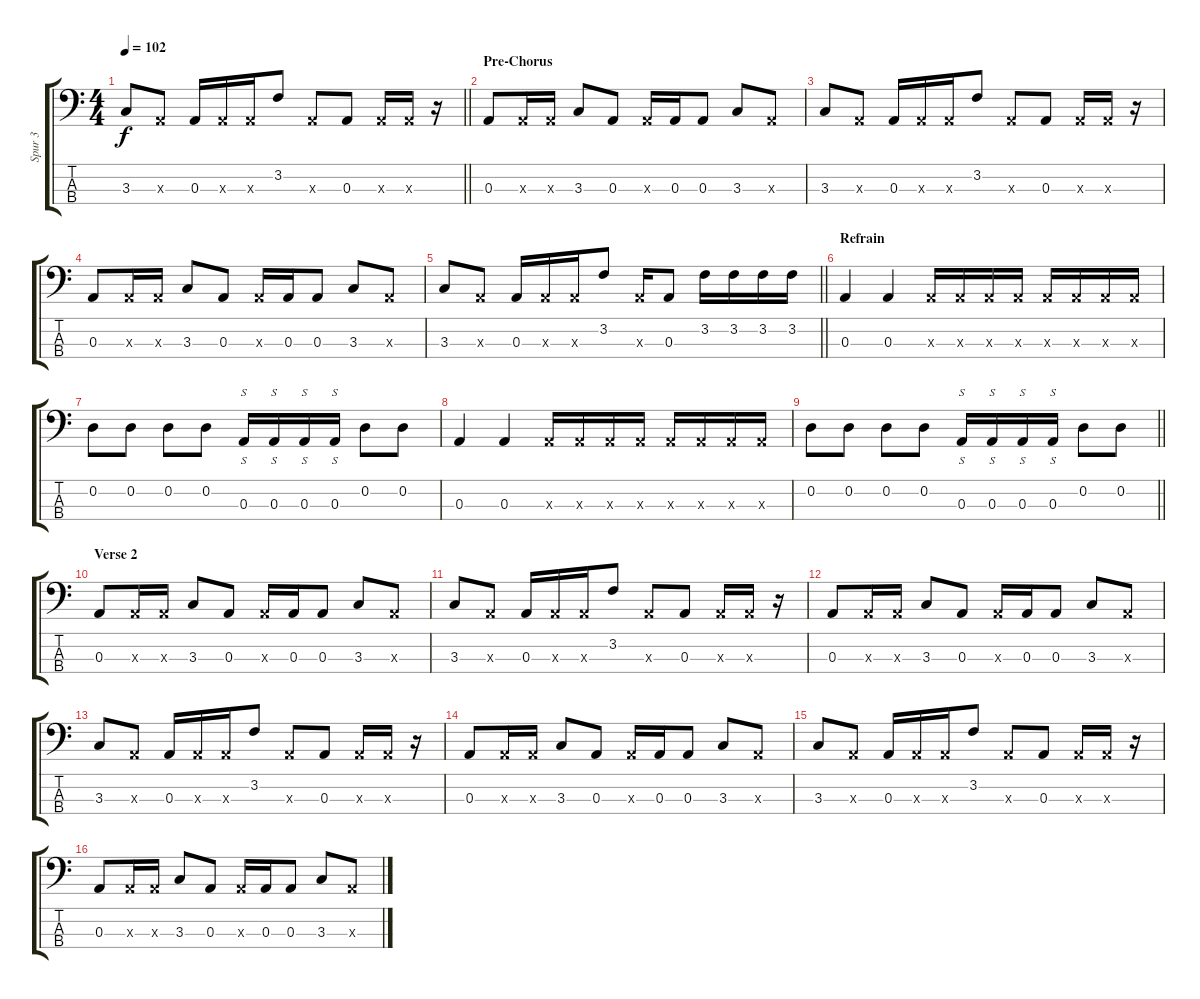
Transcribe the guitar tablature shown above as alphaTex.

\track ("Spur 3" "Spur 3") {instrument electricbassfinger}
\staff {score tabs}
\tuning (G2 D2 A1 E1) {hide}
\ts (4 4)
\tempo 102
\clef f4
\barLineRight lightlight
\ks c
3.3.8{dy f} 0.3{x}.8 0.3.16 0.3{x}.16 0.3{x}.16 3.2.8 0.3{x}.8 0.3.8 0.3{x}.16 0.3{x}.16 r.16 |
\section ("" "Pre-Chorus")
0.3.8{instrument electricbassfinger} 0.3{x}.16 0.3{x}.16 3.3.8 0.3.8 0.3{x}.16 0.3.16 0.3.8 3.3.8 0.3{x}.8 |
3.3.8 0.3{x}.8 0.3.16 0.3{x}.16 0.3{x}.16 3.2.8 0.3{x}.8 0.3.8 0.3{x}.16 0.3{x}.16 r.16 |
0.3.8 0.3{x}.16 0.3{x}.16 3.3.8 0.3.8 0.3{x}.16 0.3.16 0.3.8 3.3.8 0.3{x}.8 |
\barLineRight lightlight
3.3.8 0.3{x}.8 0.3.16 0.3{x}.16 0.3{x}.16 3.2.8 0.3{x}.16 0.3.8 3.2.16 3.2.16 3.2.16 3.2.16 |
\section ("" "Refrain")
0.3.4{instrument electricbassfinger} 0.3.4 0.3{x}.16 0.3{x}.16 0.3{x}.16 0.3{x}.16 0.3{x}.16 0.3{x}.16 0.3{x}.16 0.3{x}.16 |
0.2.8 0.2.8 0.2.8 0.2.8 0.3.16{s} 0.3.16{s} 0.3.16{s} 0.3.16{s} 0.2.8 0.2.8 |
0.3.4 0.3.4 0.3{x}.16 0.3{x}.16 0.3{x}.16 0.3{x}.16 0.3{x}.16 0.3{x}.16 0.3{x}.16 0.3{x}.16 |
\barLineRight lightlight
0.2.8 0.2.8 0.2.8 0.2.8 0.3.16{s} 0.3.16{s} 0.3.16{s} 0.3.16{s} 0.2.8 0.2.8 |
\section ("" "Verse 2")
0.3.8 0.3{x}.16 0.3{x}.16 3.3.8 0.3.8 0.3{x}.16 0.3.16 0.3.8 3.3.8 0.3{x}.8 |
3.3.8 0.3{x}.8 0.3.16 0.3{x}.16 0.3{x}.16 3.2.8 0.3{x}.8 0.3.8 0.3{x}.16 0.3{x}.16 r.16 |
0.3.8 0.3{x}.16 0.3{x}.16 3.3.8 0.3.8 0.3{x}.16 0.3.16 0.3.8 3.3.8 0.3{x}.8 |
3.3.8 0.3{x}.8 0.3.16 0.3{x}.16 0.3{x}.16 3.2.8 0.3{x}.8 0.3.8 0.3{x}.16 0.3{x}.16 r.16 |
0.3.8 0.3{x}.16 0.3{x}.16 3.3.8 0.3.8 0.3{x}.16 0.3.16 0.3.8 3.3.8 0.3{x}.8 |
3.3.8 0.3{x}.8 0.3.16 0.3{x}.16 0.3{x}.16 3.2.8 0.3{x}.8 0.3.8 0.3{x}.16 0.3{x}.16 r.16 |
0.3.8 0.3{x}.16 0.3{x}.16 3.3.8 0.3.8 0.3{x}.16 0.3.16 0.3.8 3.3.8 0.3{x}.8
